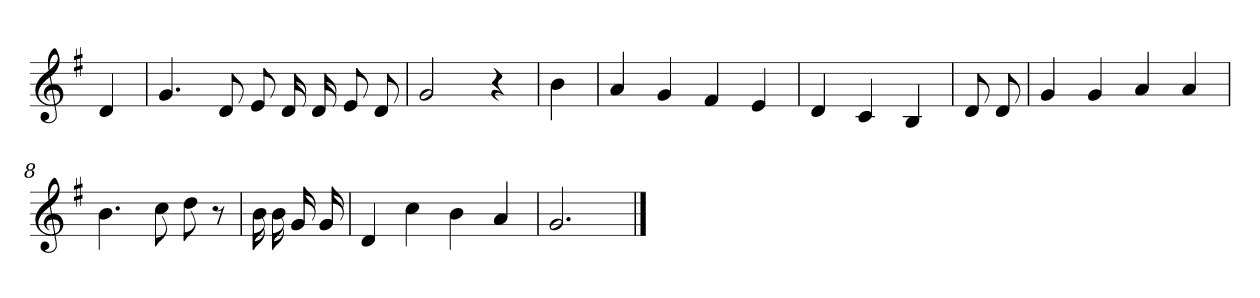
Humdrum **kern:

**kern
*part1
*staff1
*clefG2
*k[f#]
*G:
=
4d
=1
4.g
8d
8e
16d
16d
8e
8d
=2
2g
4r
=3
4b
=4
4a
4g
4f#
4e
=5
4d
4c
4B
=6
8d
8d
=7
4g
4g
4a
4a
=8
4.b
8cc
8dd
8r
=9
16b
16b
16g
16g
=10
4d
4cc
4b
4a
=11
2.g
==
*-
